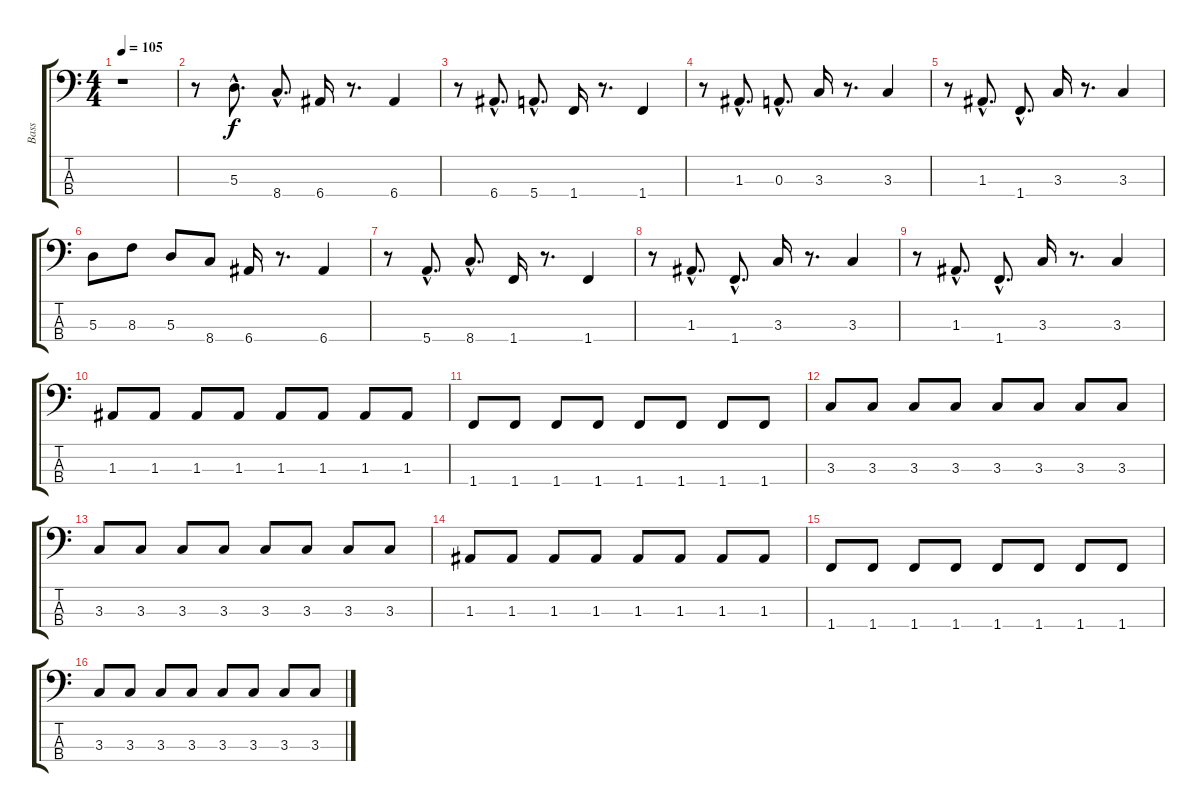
\track ("Bass" "Bass") {instrument electricbassfinger}
\staff {score tabs}
\tuning (G2 D2 A1 E1) {hide}
\ts (4 4)
\tempo 105
\tempo 100
\tempo 105
\clef f4
\ks c
r.1{dy f instrument electricbassfinger} |
r.8 5.3{hac}.8{d} 8.4{hac}.8{d} 6.4.16 r.8{d} 6.4.4 |
r.8 6.4{hac}.8{d} 5.4{hac}.8{d} 1.4.16 r.8{d} 1.4.4 |
r.8 1.3{hac}.8{d} 0.3{hac}.8{d} 3.3.16 r.8{d} 3.3.4 |
r.8 1.3{hac}.8{d} 1.4{hac}.8{d} 3.3.16 r.8{d} 3.3.4 |
5.3.8 8.3.8 5.3.8 8.4.8 6.4.16 r.8{d} 6.4.4 |
r.8 5.4{hac}.8{d} 8.4{hac}.8{d} 1.4.16 r.8{d} 1.4.4 |
r.8 1.3{hac}.8{d} 1.4{hac}.8{d} 3.3.16 r.8{d} 3.3.4 |
r.8 1.3{hac}.8{d} 1.4{hac}.8{d} 3.3.16 r.8{d} 3.3.4 |
1.3.8 1.3.8 1.3.8 1.3.8 1.3.8 1.3.8 1.3.8 1.3.8 |
1.4.8 1.4.8 1.4.8 1.4.8 1.4.8 1.4.8 1.4.8 1.4.8 |
3.3.8 3.3.8 3.3.8 3.3.8 3.3.8 3.3.8 3.3.8 3.3.8 |
3.3.8 3.3.8 3.3.8 3.3.8 3.3.8 3.3.8 3.3.8 3.3.8 |
1.3.8 1.3.8 1.3.8 1.3.8 1.3.8 1.3.8 1.3.8 1.3.8 |
1.4.8 1.4.8 1.4.8 1.4.8 1.4.8 1.4.8 1.4.8 1.4.8 |
3.3.8 3.3.8 3.3.8 3.3.8 3.3.8 3.3.8 3.3.8 3.3.8
